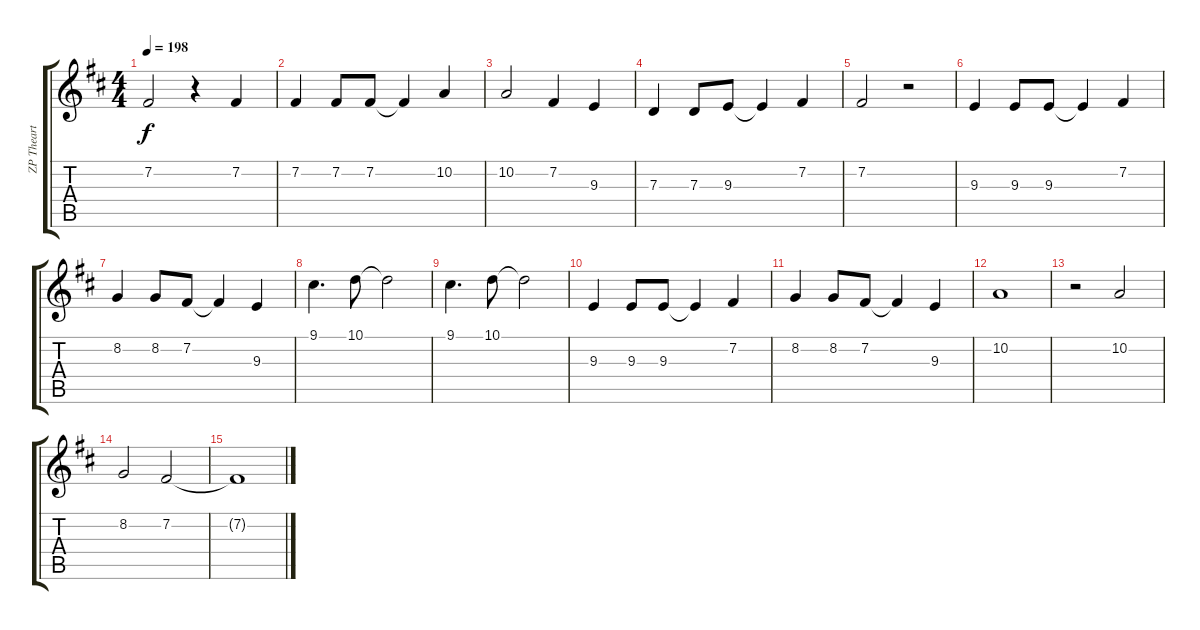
\track ("ZP Theart" "ZP Theart") {instrument lead2sawtooth}
\staff {score tabs}
\tuning (E4 B3 G3 D3 A2 E2) {hide}
\ts (4 4)
\tempo 198
\clef g2
\ks bminor
7.2.2{dy f} r.4 7.2.4 |
7.2.4 7.2.8 7.2.8 7.2{t}.4 10.2.4 |
10.2.2 7.2.4 9.3.4 |
7.3.4 7.3.8 9.3.8 9.3{t}.4 7.2.4 |
7.2.2 r.2 |
9.3.4 9.3.8 9.3.8 9.3{t}.4 7.2.4 |
8.2.4 8.2.8 7.2.8 7.2{t}.4 9.3.4 |
9.1.4{d} 10.1.8 10.1{t}.2 |
9.1.4{d} 10.1.8 10.1{t}.2 |
9.3.4 9.3.8 9.3.8 9.3{t}.4 7.2.4 |
8.2.4 8.2.8 7.2.8 7.2{t}.4 9.3.4 |
10.2.1 |
r.2 10.2.2 |
8.2.2 7.2.2 |
7.2{t}.1
